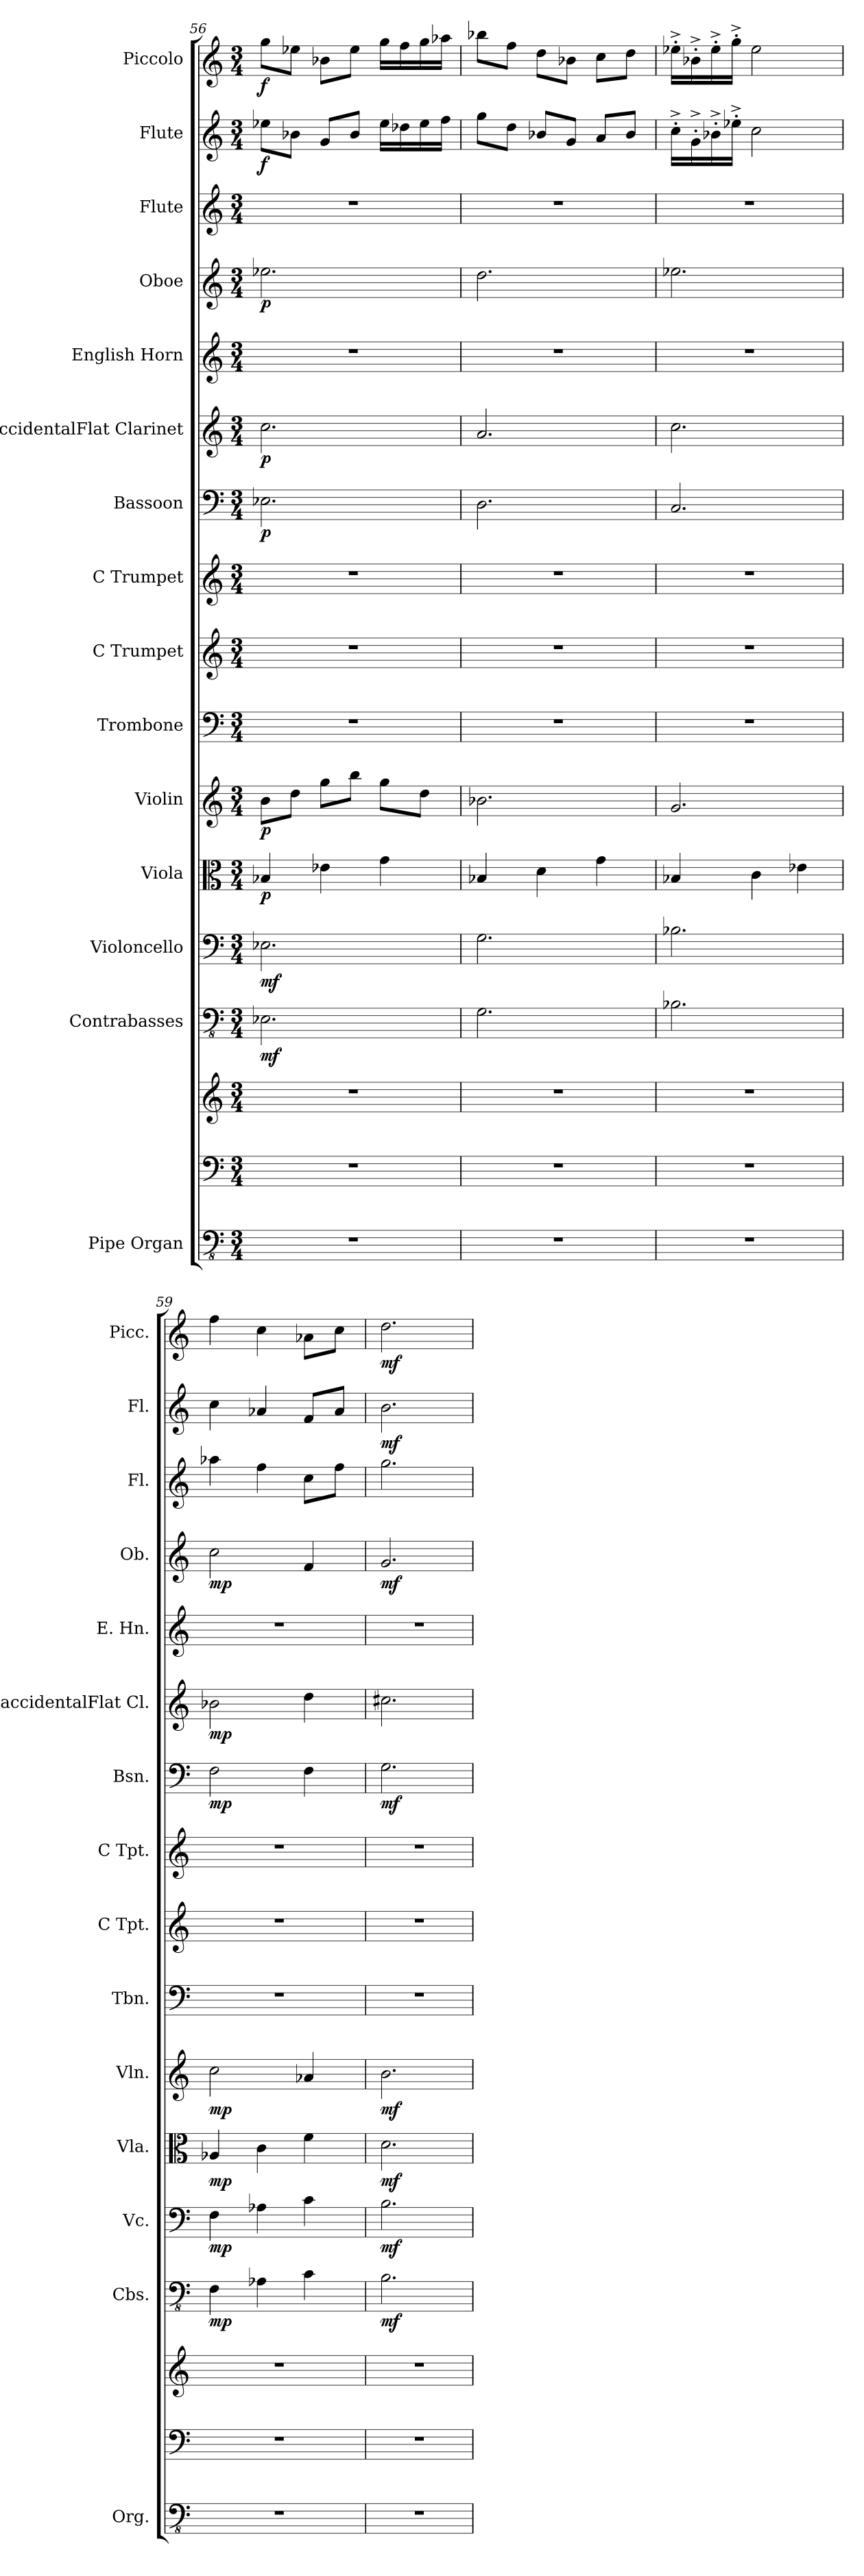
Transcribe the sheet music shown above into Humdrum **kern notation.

**kern	**kern	**kern	**kern	**dynam	**kern	**dynam	**kern	**dynam	**kern	**dynam	**kern	**kern	**kern	**kern	**dynam	**kern	**dynam	**kern	**kern	**dynam	**kern	**kern	**dynam	**kern	**dynam
*part15	*part15	*part15	*part14	*part14	*part13	*part13	*part12	*part12	*part11	*part11	*part10	*part9	*part8	*part7	*part7	*part6	*part6	*part5	*part4	*part4	*part3	*part2	*part2	*part1	*part1
*staff17	*staff16	*staff15	*staff14	*staff14	*staff13	*staff13	*staff12	*staff12	*staff11	*staff11	*staff10	*staff9	*staff8	*staff7	*staff7	*staff6	*staff6	*staff5	*staff4	*staff4	*staff3	*staff2	*staff2	*staff1	*staff1
*I"Pipe Organ	*	*	*I"Contrabasses	*	*I"Violoncello	*	*I"Viola	*	*I"Violin	*	*I"Trombone	*I"C Trumpet	*I"C Trumpet	*I"Bassoon	*	*I"BaccidentalFlat Clarinet	*	*I"English Horn	*I"Oboe	*	*I"Flute	*I"Flute	*	*I"Piccolo	*
*I'Org.	*	*	*I'Cbs.	*	*I'Vc.	*	*I'Vla.	*	*I'Vln.	*	*I'Tbn.	*I'C Tpt.	*I'C Tpt.	*I'Bsn.	*	*I'BaccidentalFlat Cl.	*	*I'E. Hn.	*I'Ob.	*	*I'Fl.	*I'Fl.	*	*I'Picc.	*
*clefFv4	*clefF4	*clefG2	*clefFv4	*	*clefF4	*	*clefC3	*	*clefG2	*	*clefF4	*clefG2	*clefG2	*clefF4	*	*clefG2	*	*clefG2	*clefG2	*	*clefG2	*clefG2	*	*clefG2	*
*	*	*	*	*	*	*	*	*	*	*	*	*	*	*	*	*ITrd1c2	*	*ITrd4c7	*	*	*	*	*	*ITrd-7c-12	*
*k[]	*k[]	*k[]	*k[]	*	*k[]	*	*k[]	*	*k[]	*	*k[]	*k[]	*k[]	*k[]	*	*k[b-e-]	*	*k[b-]	*k[]	*	*k[]	*k[]	*	*k[]	*
*M3/4	*M3/4	*M3/4	*M3/4	*	*M3/4	*	*M3/4	*	*M3/4	*	*M3/4	*M3/4	*M3/4	*M3/4	*	*M3/4	*	*M3/4	*M3/4	*	*M3/4	*M3/4	*	*M3/4	*
=56	=56	=56	=56	=56	=56	=56	=56	=56	=56	=56	=56	=56	=56	=56	=56	=56	=56	=56	=56	=56	=56	=56	=56	=56	=56
!	!	!	!	!LO:DY:b	!	!LO:DY:b	!	!LO:DY:b	!	!LO:DY:b	!	!	!	!	!LO:DY:b	!	!LO:DY:b	!	!	!LO:DY:b	!	!	!LO:DY:b	!	!LO:DY:b
2.r	2.r	2.r	2.EE-X\	mf	2.E-X\	mf	4B-X/	p	8b\L	p	2.r	2.r	2.r	2.E-X\	p	2.b-\	p	2.r	2.ee-X\	p	2.r	8ee-X\L	f	8ggg\L	f
.	.	.	.	.	.	.	.	.	8dd\J	.	.	.	.	.	.	.	.	.	.	.	.	8b-X\J	.	8eee-X\J	.
.	.	.	.	.	.	.	4e-X\	.	8gg\L	.	.	.	.	.	.	.	.	.	.	.	.	8g/L	.	8bb-X\L	.
.	.	.	.	.	.	.	.	.	8bb\J	.	.	.	.	.	.	.	.	.	.	.	.	8b-/J	.	8eee-\J	.
.	.	.	.	.	.	.	4g\	.	8gg\L	.	.	.	.	.	.	.	.	.	.	.	.	16ee-\LL	.	16ggg\LL	.
.	.	.	.	.	.	.	.	.	.	.	.	.	.	.	.	.	.	.	.	.	.	16dd-X\	.	16fff\	.
.	.	.	.	.	.	.	.	.	8dd\J	.	.	.	.	.	.	.	.	.	.	.	.	16ee-\	.	16ggg\	.
.	.	.	.	.	.	.	.	.	.	.	.	.	.	.	.	.	.	.	.	.	.	16ff\JJ	.	16aaa-X\JJ	.
=57	=57	=57	=57	=57	=57	=57	=57	=57	=57	=57	=57	=57	=57	=57	=57	=57	=57	=57	=57	=57	=57	=57	=57	=57	=57
2.r	2.r	2.r	2.GG\	.	2.G\	.	4B-X/	.	2.b-X\	.	2.r	2.r	2.r	2.D\	.	2.g/	.	2.r	2.dd\	.	2.r	8gg\L	.	8bbb-X\L	.
.	.	.	.	.	.	.	.	.	.	.	.	.	.	.	.	.	.	.	.	.	.	8dd\J	.	8fff\J	.
.	.	.	.	.	.	.	4d\	.	.	.	.	.	.	.	.	.	.	.	.	.	.	8b-X/L	.	8ddd\L	.
.	.	.	.	.	.	.	.	.	.	.	.	.	.	.	.	.	.	.	.	.	.	8g/J	.	8bb-X\J	.
.	.	.	.	.	.	.	4g\	.	.	.	.	.	.	.	.	.	.	.	.	.	.	8a/L	.	8ccc\L	.
.	.	.	.	.	.	.	.	.	.	.	.	.	.	.	.	.	.	.	.	.	.	8b-/J	.	8ddd\J	.
=58	=58	=58	=58	=58	=58	=58	=58	=58	=58	=58	=58	=58	=58	=58	=58	=58	=58	=58	=58	=58	=58	=58	=58	=58	=58
2.r	2.r	2.r	2.BB-X\	.	2.B-X\	.	4B-X/	.	2.g/	.	2.r	2.r	2.r	2.C/	.	2.b-\	.	2.r	2.ee-X\	.	2.r	16cc'^\LL	.	16eee-X'^\LL	.
.	.	.	.	.	.	.	.	.	.	.	.	.	.	.	.	.	.	.	.	.	.	16g'^\	.	16bb-X'^\	.
.	.	.	.	.	.	.	.	.	.	.	.	.	.	.	.	.	.	.	.	.	.	16b-X'^\	.	16eee-'^\	.
.	.	.	.	.	.	.	.	.	.	.	.	.	.	.	.	.	.	.	.	.	.	16ee-X'^\JJ	.	16ggg'^\JJ	.
.	.	.	.	.	.	.	4c\	.	.	.	.	.	.	.	.	.	.	.	.	.	.	2cc\	.	2eee-\	.
.	.	.	.	.	.	.	4e-X\	.	.	.	.	.	.	.	.	.	.	.	.	.	.	.	.	.	.
=59	=59	=59	=59	=59	=59	=59	=59	=59	=59	=59	=59	=59	=59	=59	=59	=59	=59	=59	=59	=59	=59	=59	=59	=59	=59
*	*	*	*	*	*	*	*	*	*	*	*	*	*	*	*	*	*	*	*	*	*	*	*	*MM130	*
!	!	!	!	!LO:DY:b	!	!LO:DY:b	!	!LO:DY:b	!	!LO:DY:b	!	!	!	!	!LO:DY:b	!	!LO:DY:b	!	!	!LO:DY:b	!	!	!	!	!
2.r	2.r	2.r	4FF\	mp	4F\	mp	4A-X/	mp	2cc\	mp	2.r	2.r	2.r	2F\	mp	2a-X\	mp	2.r	2cc\	mp	4aa-X\	4cc\	.	4fff\	.
.	.	.	4AA-X\	.	4A-X\	.	4c\	.	.	.	.	.	.	.	.	.	.	.	.	.	4ff\	4a-X/	.	4ccc\	.
.	.	.	4C\	.	4c\	.	4f\	.	4a-X/	.	.	.	.	4F\	.	4cc\	.	.	4f/	.	8cc\L	8f/L	.	8aa-X\L	.
.	.	.	.	.	.	.	.	.	.	.	.	.	.	.	.	.	.	.	.	.	8ff\J	8a-/J	.	8ccc\J	.
!!LO:PB:g=z
=60	=60	=60	=60	=60	=60	=60	=60	=60	=60	=60	=60	=60	=60	=60	=60	=60	=60	=60	=60	=60	=60	=60	=60	=60	=60
!	!	!	!	!LO:DY:b	!	!LO:DY:b	!	!LO:DY:b	!	!LO:DY:b	!	!	!	!	!LO:DY:b	!	!	!	!	!LO:DY:b	!	!	!LO:DY:b	!	!LO:DY:b
2.r	2.r	2.r	2.BB\	mf	2.B\	mf	2.d\	mf	2.b\	mf	2.r	2.r	2.r	2.G\	mf	2.bn\	.	2.r	2.g/	mf	2.gg\	2.b\	mf	2.ddd\	mf
=	=	=	=	=	=	=	=	=	=	=	=	=	=	=	=	=	=	=	=	=	=	=	=	=	=
*-	*-	*-	*-	*-	*-	*-	*-	*-	*-	*-	*-	*-	*-	*-	*-	*-	*-	*-	*-	*-	*-	*-	*-	*-	*-
